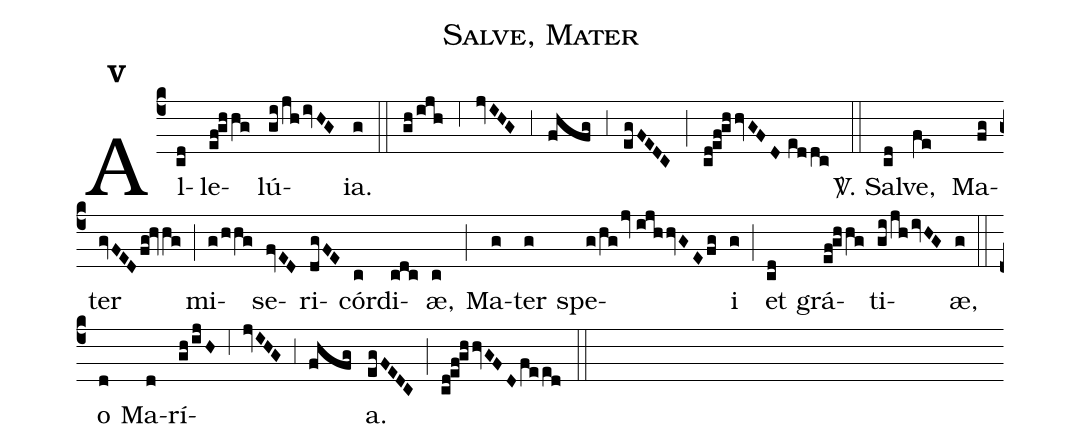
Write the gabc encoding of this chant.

name:Salve, Mater;
mode:V;
office-part:Alleluia;
%%
(c4) Al(cd)le(ef!ghhg)lú(gi/jh/ivHG)ia.(g) (::) (gh/ijh) (,6) (jvIHG) (,3) (fhfg) (,3) (egFEDC) (;) (cd!ef!ghhvGFD//eddc) (::) <sp>V/</sp>. Sal(cd)ve,(fe) Ma(fg)ter(gvFED/fg!hvhg) (;) mi(g/hhg)se(fvED)ri(dgFE)cór(c)di(cdc)æ,(c) (;) Ma(g)ter(g) spe(g/hg/jv//ijhhvGE/fg)i(g) (;) et(cd) grá(ef!ghhg)ti(gi/jh/ivHG)æ,(g) (::) o(d) Ma(d)rí(gh/ijH)(,6)(jvIHG)(,3)(fhfg)a.(egFEDC) (;) (cd!ef!ghhvGFD/feed) (::)
